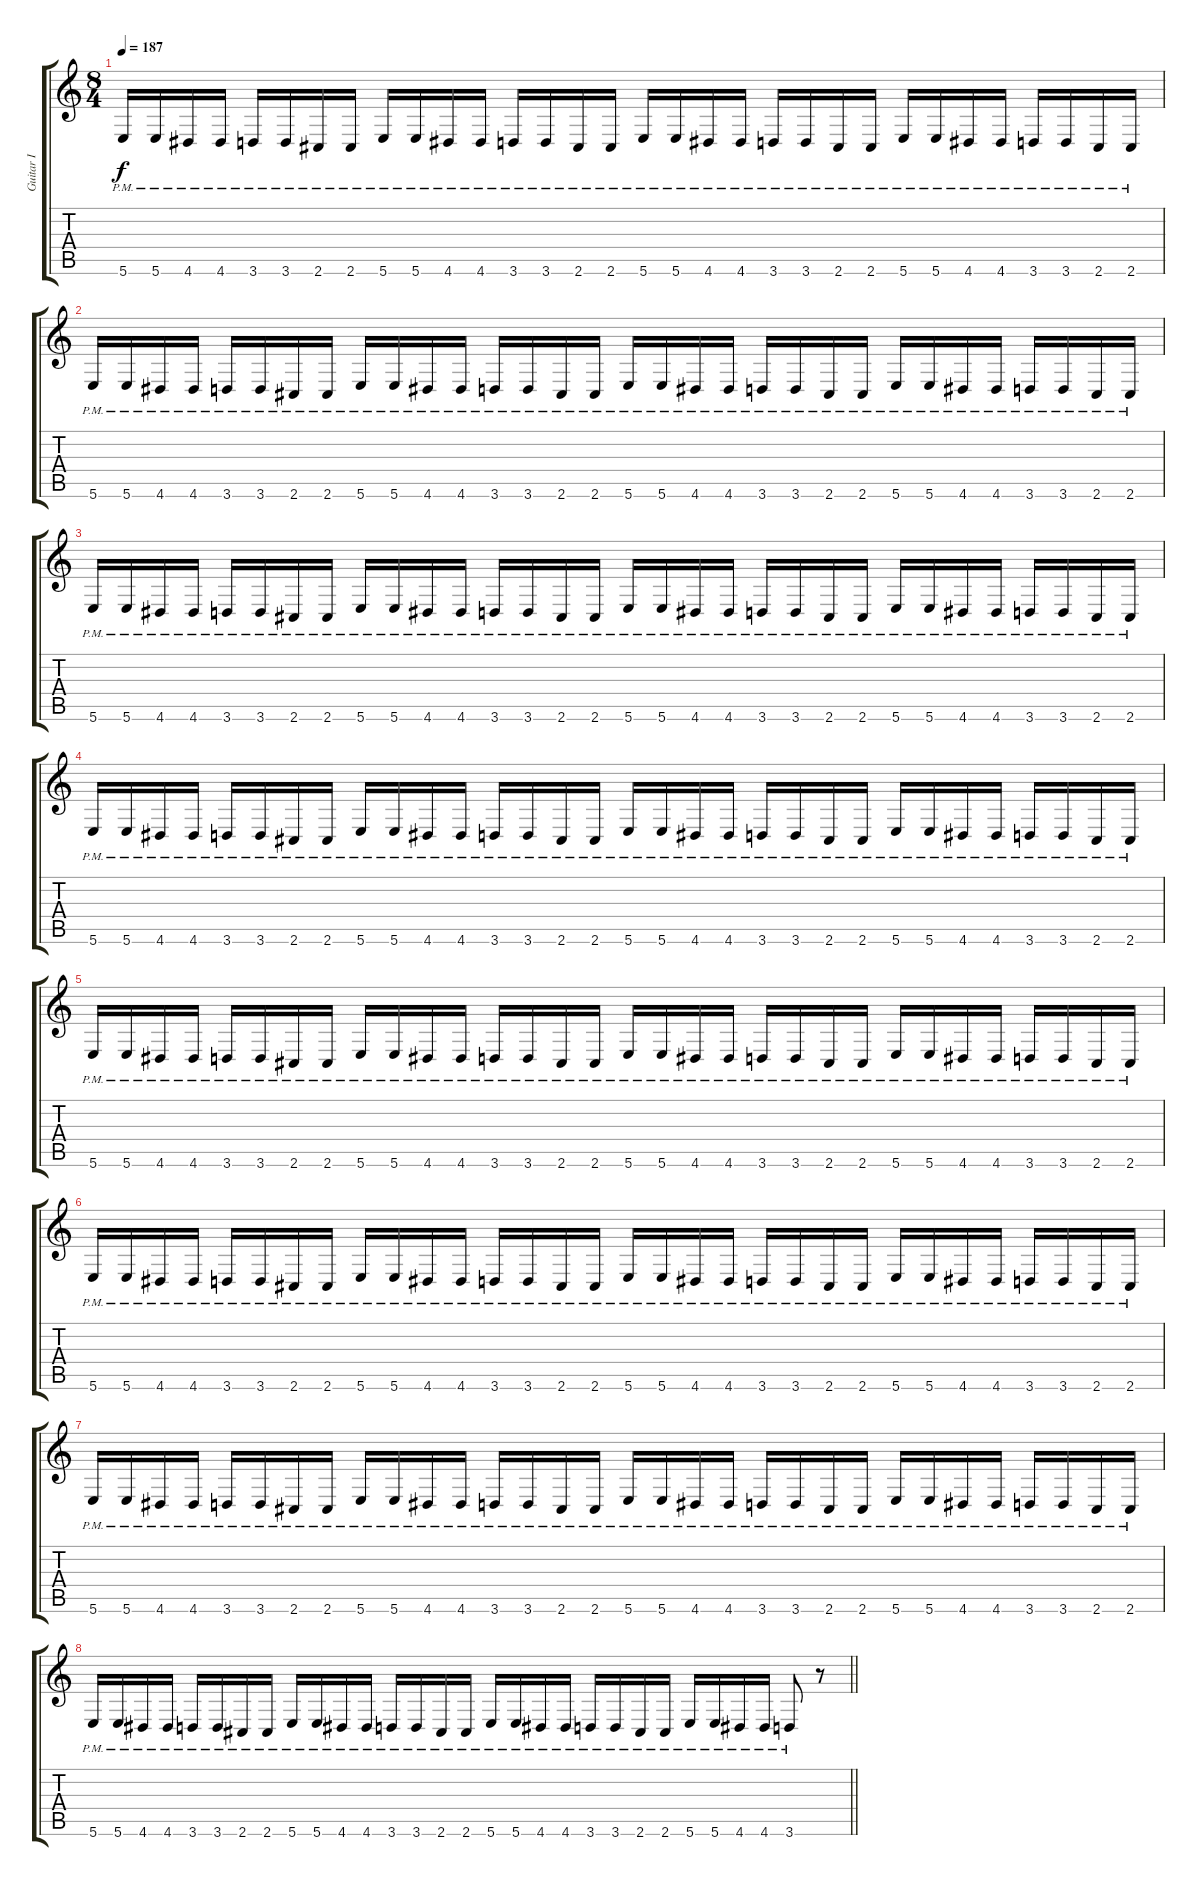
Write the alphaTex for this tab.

\track ("Guitar I" "Guitar I") {instrument distortionguitar}
\staff {score tabs}
\tuning (Db4 Ab3 E3 B2 Gb2 B1) {hide}
\ts (8 4)
\tempo 187
\clef g2
\ks c
5.6{pm}.16{dy f} 5.6{pm}.16 4.6{pm}.16 4.6{pm}.16 3.6{pm}.16 3.6{pm}.16 2.6{pm}.16 2.6{pm}.16 5.6{pm}.16 5.6{pm}.16 4.6{pm}.16 4.6{pm}.16 3.6{pm}.16 3.6{pm}.16 2.6{pm}.16 2.6{pm}.16 5.6{pm}.16 5.6{pm}.16 4.6{pm}.16 4.6{pm}.16 3.6{pm}.16 3.6{pm}.16 2.6{pm}.16 2.6{pm}.16 5.6{pm}.16 5.6{pm}.16 4.6{pm}.16 4.6{pm}.16 3.6{pm}.16 3.6{pm}.16 2.6{pm}.16 2.6{pm}.16 |
5.6{pm}.16 5.6{pm}.16 4.6{pm}.16 4.6{pm}.16 3.6{pm}.16 3.6{pm}.16 2.6{pm}.16 2.6{pm}.16 5.6{pm}.16 5.6{pm}.16 4.6{pm}.16 4.6{pm}.16 3.6{pm}.16 3.6{pm}.16 2.6{pm}.16 2.6{pm}.16 5.6{pm}.16 5.6{pm}.16 4.6{pm}.16 4.6{pm}.16 3.6{pm}.16 3.6{pm}.16 2.6{pm}.16 2.6{pm}.16 5.6{pm}.16 5.6{pm}.16 4.6{pm}.16 4.6{pm}.16 3.6{pm}.16 3.6{pm}.16 2.6{pm}.16 2.6{pm}.16 |
5.6{pm}.16 5.6{pm}.16 4.6{pm}.16 4.6{pm}.16 3.6{pm}.16 3.6{pm}.16 2.6{pm}.16 2.6{pm}.16 5.6{pm}.16 5.6{pm}.16 4.6{pm}.16 4.6{pm}.16 3.6{pm}.16 3.6{pm}.16 2.6{pm}.16 2.6{pm}.16 5.6{pm}.16 5.6{pm}.16 4.6{pm}.16 4.6{pm}.16 3.6{pm}.16 3.6{pm}.16 2.6{pm}.16 2.6{pm}.16 5.6{pm}.16 5.6{pm}.16 4.6{pm}.16 4.6{pm}.16 3.6{pm}.16 3.6{pm}.16 2.6{pm}.16 2.6{pm}.16 |
5.6{pm}.16 5.6{pm}.16 4.6{pm}.16 4.6{pm}.16 3.6{pm}.16 3.6{pm}.16 2.6{pm}.16 2.6{pm}.16 5.6{pm}.16 5.6{pm}.16 4.6{pm}.16 4.6{pm}.16 3.6{pm}.16 3.6{pm}.16 2.6{pm}.16 2.6{pm}.16 5.6{pm}.16 5.6{pm}.16 4.6{pm}.16 4.6{pm}.16 3.6{pm}.16 3.6{pm}.16 2.6{pm}.16 2.6{pm}.16 5.6{pm}.16 5.6{pm}.16 4.6{pm}.16 4.6{pm}.16 3.6{pm}.16 3.6{pm}.16 2.6{pm}.16 2.6{pm}.16 |
5.6{pm}.16 5.6{pm}.16 4.6{pm}.16 4.6{pm}.16 3.6{pm}.16 3.6{pm}.16 2.6{pm}.16 2.6{pm}.16 5.6{pm}.16 5.6{pm}.16 4.6{pm}.16 4.6{pm}.16 3.6{pm}.16 3.6{pm}.16 2.6{pm}.16 2.6{pm}.16 5.6{pm}.16 5.6{pm}.16 4.6{pm}.16 4.6{pm}.16 3.6{pm}.16 3.6{pm}.16 2.6{pm}.16 2.6{pm}.16 5.6{pm}.16 5.6{pm}.16 4.6{pm}.16 4.6{pm}.16 3.6{pm}.16 3.6{pm}.16 2.6{pm}.16 2.6{pm}.16 |
5.6{pm}.16 5.6{pm}.16 4.6{pm}.16 4.6{pm}.16 3.6{pm}.16 3.6{pm}.16 2.6{pm}.16 2.6{pm}.16 5.6{pm}.16 5.6{pm}.16 4.6{pm}.16 4.6{pm}.16 3.6{pm}.16 3.6{pm}.16 2.6{pm}.16 2.6{pm}.16 5.6{pm}.16 5.6{pm}.16 4.6{pm}.16 4.6{pm}.16 3.6{pm}.16 3.6{pm}.16 2.6{pm}.16 2.6{pm}.16 5.6{pm}.16 5.6{pm}.16 4.6{pm}.16 4.6{pm}.16 3.6{pm}.16 3.6{pm}.16 2.6{pm}.16 2.6{pm}.16 |
5.6{pm}.16 5.6{pm}.16 4.6{pm}.16 4.6{pm}.16 3.6{pm}.16 3.6{pm}.16 2.6{pm}.16 2.6{pm}.16 5.6{pm}.16 5.6{pm}.16 4.6{pm}.16 4.6{pm}.16 3.6{pm}.16 3.6{pm}.16 2.6{pm}.16 2.6{pm}.16 5.6{pm}.16 5.6{pm}.16 4.6{pm}.16 4.6{pm}.16 3.6{pm}.16 3.6{pm}.16 2.6{pm}.16 2.6{pm}.16 5.6{pm}.16 5.6{pm}.16 4.6{pm}.16 4.6{pm}.16 3.6{pm}.16 3.6{pm}.16 2.6{pm}.16 2.6{pm}.16 |
\barLineRight lightlight
5.6{pm}.16 5.6{pm}.16 4.6{pm}.16 4.6{pm}.16 3.6{pm}.16 3.6{pm}.16 2.6{pm}.16 2.6{pm}.16 5.6{pm}.16 5.6{pm}.16 4.6{pm}.16 4.6{pm}.16 3.6{pm}.16 3.6{pm}.16 2.6{pm}.16 2.6{pm}.16 5.6{pm}.16 5.6{pm}.16 4.6{pm}.16 4.6{pm}.16 3.6{pm}.16 3.6{pm}.16 2.6{pm}.16 2.6{pm}.16 5.6{pm}.16 5.6{pm}.16 4.6{pm}.16 4.6{pm}.16 3.6{pm}.8 r.8
